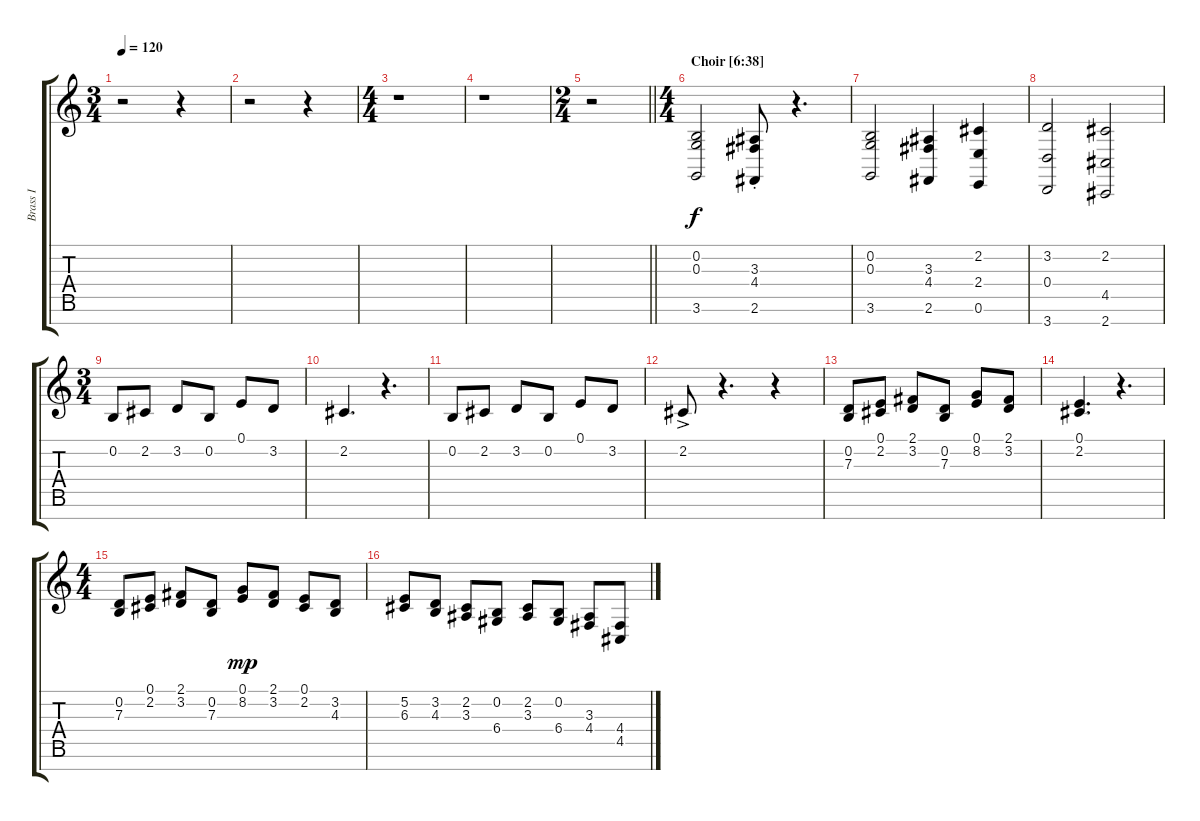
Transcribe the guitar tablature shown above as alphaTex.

\track ("Brass I" "Brass I") {instrument frenchhorn}
\staff {score tabs}
\tuning (E4 B3 G3 D3 A2 E2 B1) {hide}
\ts (3 4)
\tempo 120
\clef g2
\ks c
r.2{dy fff} r.4 |
r.2 r.4 |
\ts (4 4)
r.1 |
r.1 |
\ts (2 4)
\barLineRight lightlight
r.2{balance 8} |
\ts (4 4)
\section ("" "Choir [6:38]")
(0.2 0.3 3.6).2{dy f} (3.3 4.4{st} 2.6{st}).8 r.4{d} |
(0.2 0.3 3.6).2 (3.3 4.4 2.6).4 (2.2 2.4 0.6).4 |
(3.2 0.4 3.7).2 (2.2 4.5 2.7).2 |
\ts (3 4)
0.2.8{volume 14} 2.2.8 3.2.8 0.2.8 0.1.8 3.2.8 |
2.2.4{d} r.4{d} |
0.2.8 2.2.8 3.2.8 0.2.8 0.1.8 3.2.8 |
2.2{ac}.8 r.4{d} r.4 |
(0.2 7.3).8 (0.1 2.2).8 (2.1 3.2).8 (0.2 7.3).8 (0.1 8.2).8 (2.1 3.2).8 |
(0.1 2.2).4{d} r.4{d} |
\ts (4 4)
(0.2 7.3).8 (0.1 2.2).8 (2.1 3.2).8 (0.2 7.3).8 (0.1 8.2).8{dy mp} (2.1 3.2).8 (0.1 2.2).8 (3.2 4.3).8 |
(5.2 6.3).8 (3.2 4.3).8 (2.2 3.3).8 (0.2 6.4).8 (2.2 3.3).8 (0.2 6.4).8 (3.3 4.4).8 (4.4 4.5).8
